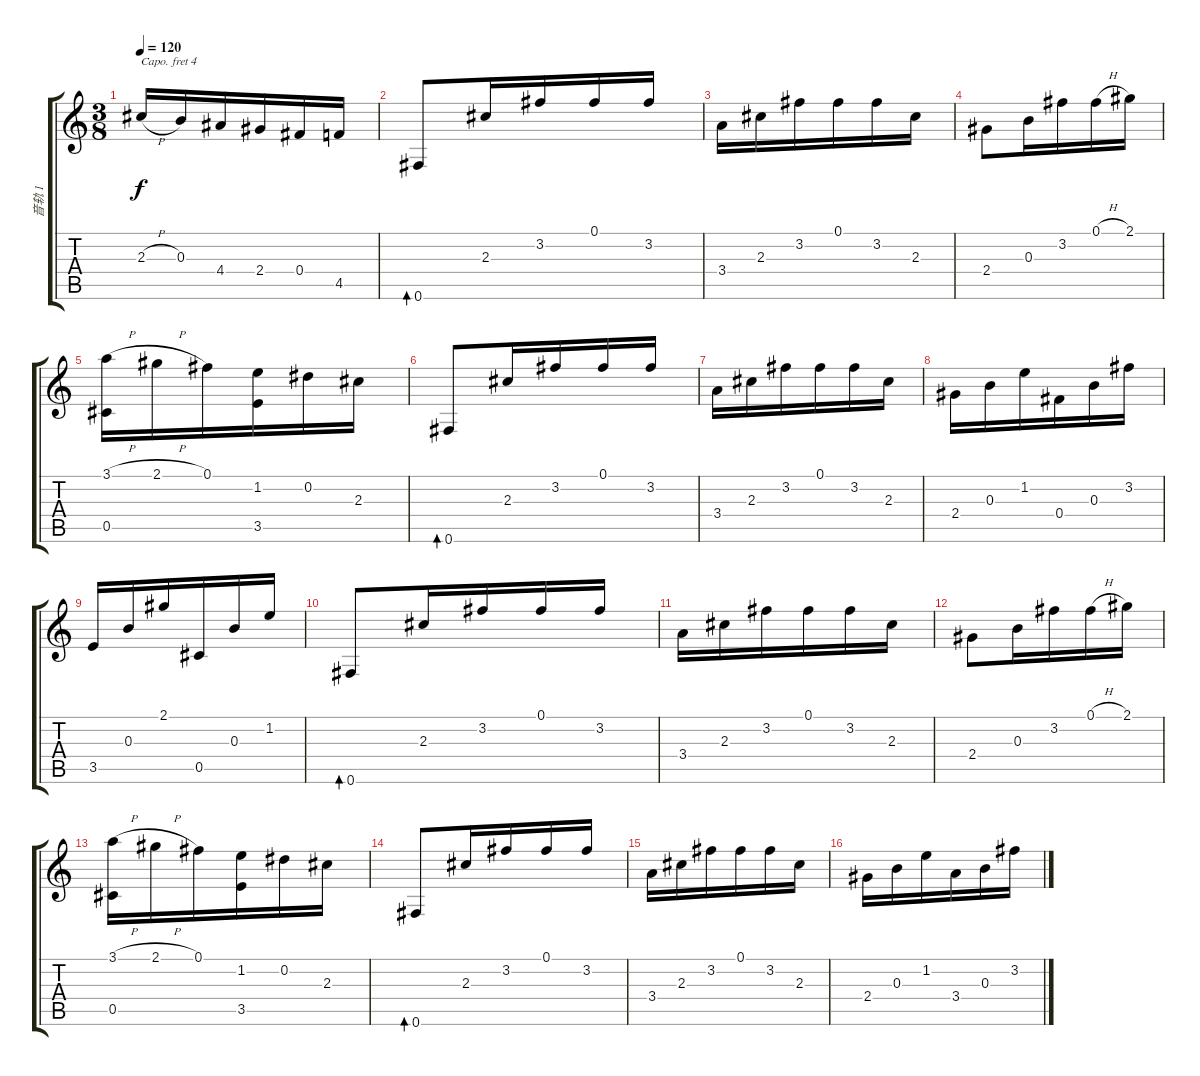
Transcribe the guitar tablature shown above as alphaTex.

\track ("音轨 1" "音轨 1") {instrument acousticguitarsteel}
\staff {score tabs}
\capo 4
\tuning (D4 B3 G3 D3 A2 D2) {hide}
\ts (3 8)
\tempo 120
\clef g2
\ks c
2.3{h}.16{dy f} 0.3.16 4.4.16 2.4.16 0.4.16 4.5.16 |
0.6.8{bd 60} 2.3.16 3.2.16 0.1.16 3.2.16 |
3.4.16 2.3.16 3.2.16 0.1.16 3.2.16 2.3.16 |
2.4.8 0.3.16 3.2.16 0.1{h}.16 2.1.16 |
(3.1{h} 0.5).16 2.1{h}.16 0.1.16 (1.2 3.5).16 0.2.16 2.3.16 |
0.6.8{bd 60} 2.3.16 3.2.16 0.1.16 3.2.16 |
3.4.16 2.3.16 3.2.16 0.1.16 3.2.16 2.3.16 |
2.4.16 0.3.16 1.2.16 0.4.16 0.3.16 3.2.16 |
3.5.16 0.3.16 2.1.16 0.5.16 0.3.16 1.2.16 |
0.6.8{bd 60} 2.3.16 3.2.16 0.1.16 3.2.16 |
3.4.16 2.3.16 3.2.16 0.1.16 3.2.16 2.3.16 |
2.4.8 0.3.16 3.2.16 0.1{h}.16 2.1.16 |
(3.1{h} 0.5).16 2.1{h}.16 0.1.16 (1.2 3.5).16 0.2.16 2.3.16 |
0.6.8{bd 60} 2.3.16 3.2.16 0.1.16 3.2.16 |
3.4.16 2.3.16 3.2.16 0.1.16 3.2.16 2.3.16 |
2.4.16 0.3.16 1.2.16 3.4.16 0.3.16 3.2.16
